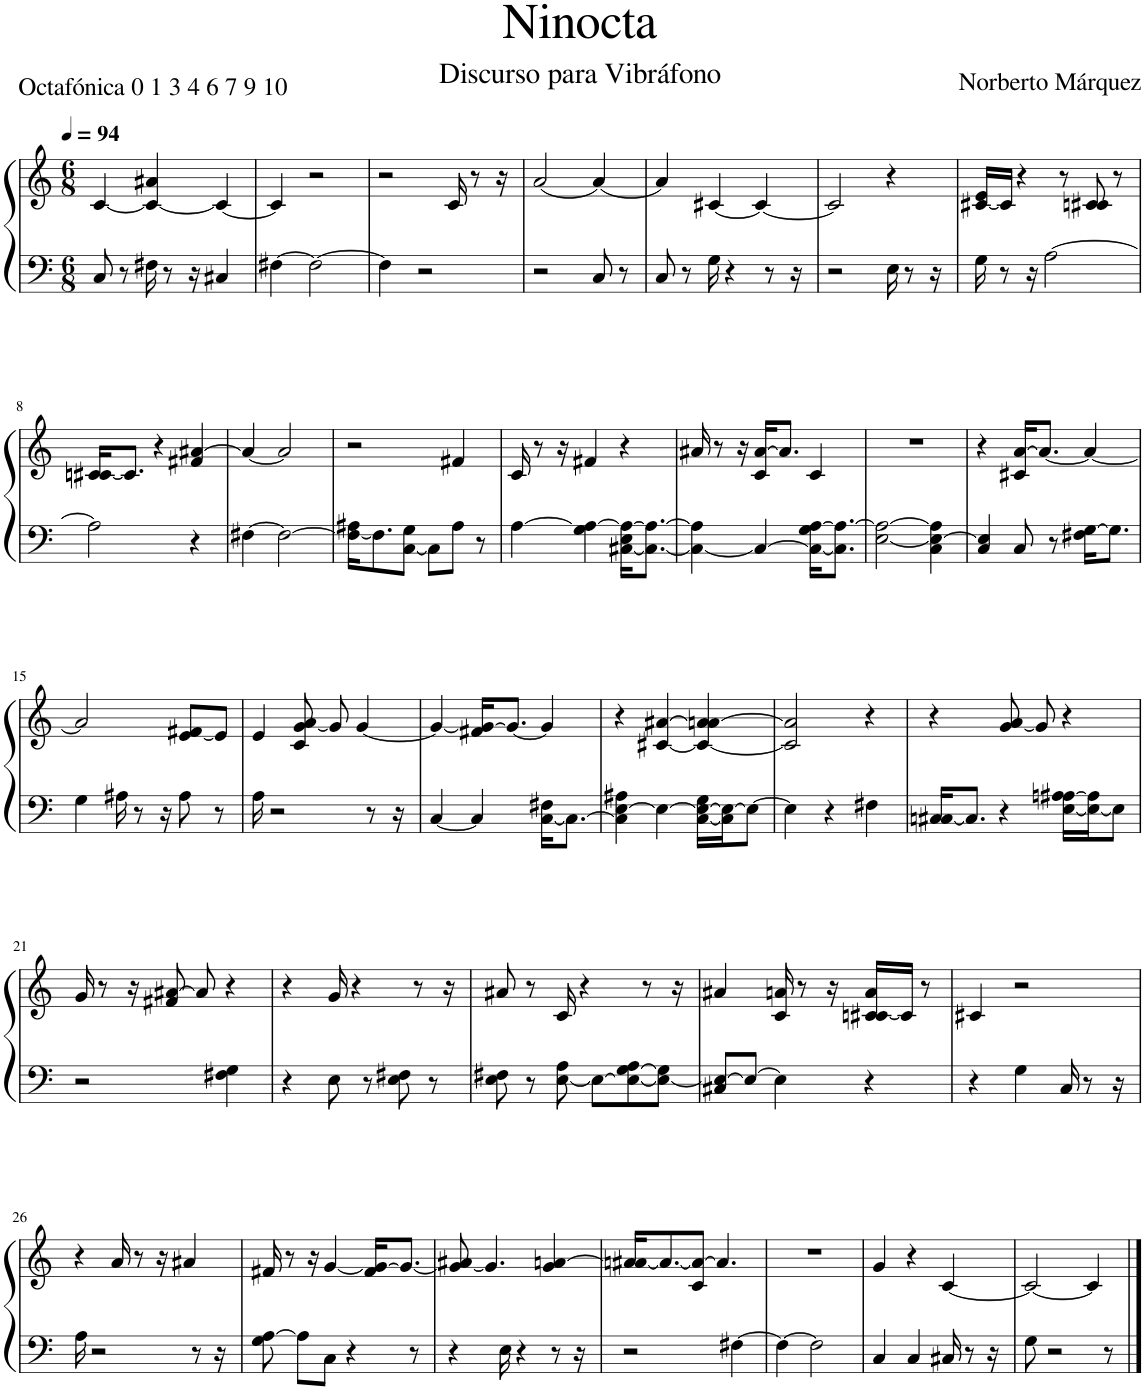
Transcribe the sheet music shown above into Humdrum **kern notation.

**kern	**kern
*part1	*part1
*staff2	*staff1
*I"Vibráfono	*
*clefF4	*clefG2
*k[]	*k[]
*M6/8	*M6/8
*MM94	*MM94
=1	=1
8C/	[4c/
8r	.
16F#X\	4c/_ 4a#X/
8r	.
16r	.
4C#X/	4c/_
=2	=2
[4F#X\	4c/]
2F#\_	2r
=3	=3
4F#\]	2r
2r	.
.	16c/
.	8r
.	16r
=4	=4
2r	[2a/
8C/	4a/_
8r	.
=5	=5
8C/	4a/]
8r	.
16G\	[4c#X/
4r	.
.	4c#/_
8r	.
16r	.
=6	=6
2r	2c#/]
16E\	4r
8r	.
16r	.
=7	=7
16G\	[16c#X/ 16e/LL
8r	16c#/JJ]
.	4r
16r	.
[2A\	.
.	8r
.	8cn/ 8c#X/
.	8r
!!LO:LB:g=z
=8	=8
2A\]	[16cn/ 16c#X/KL
.	8.c/J]
.	4r
4r	4f#X/ [4a#X/
=9	=9
[4F#X\	4a#/_
2F#\_	2a#/]
=10	=10
16F#\_ 16A#X\KL	2r
8.F#\]	.
[8C\ 8G\J	.
8C\L]	.
8A#\J	4f#X/
8r	.
=11	=11
[4A\	16c/
.	8r
.	16r
4G\ 4A\_	4f#X/
[16C#X\ 16E\ 16A\_KL	4r
8.C#\_ 8.A\_J	.
=12	=12
4C#\_ 4A\]	16a#X/
.	8r
.	16r
4C#/_	16c/ [16a#/KL
.	8.a#/J]
16C#\_ 16G\ [16A\KL	4c/
8.C#\] 8.A\_J	.
=13	=13
[2E\ 2A\_	2.r
4C\ 4E\_ 4A\]	.
=14	=14
4C/ 4E/]	4r
8C/	16c#X/ [16a/KL
.	8.a/J_
8r	.
16F#X\ [16G\KL	4a/_
8.G\J]	.
!!LO:LB:g=z
=15	=15
4G\	2a/]
16A#X\	.
8r	.
16r	.
8A#\	[8e/ 8f#X/L
8r	8e/J]
=16	=16
16A\	4e/
2r	.
.	8c/ [8g/ 8a/
.	8g/]
.	[4g/
8r	.
16r	.
=17	=17
[4C/	4g/_
4C/]	16f#X/ 16g/_KL
.	8.g/J_
[16C\ 16F#X\KL	4g/]
8.C\J_	.
=18	=18
4C\] [4E\ 4A#X\	4r
4E\_	[4c#X/ [4a#X/
[16C\ 16E\_ 16G\LL	4c#/_ 4an/ 4a#/_
16C\] 16E\_J	.
8E\J_	.
=19	=19
4E\]	2c#/] 2a#/]
4r	.
4F#X\	4r
=20	=20
[16Cn/ 16C#X/KL	4r
8.C/J]	.
4r	[8g/ 8a/
.	8g/]
[16E\ 16An\ [16A#X\LL	4r
16E\_ 16A#\]J	.
8E\J]	.
!!LO:LB:g=z
=21	=21
2r	16g/
.	8r
.	16r
.	8f#X/ [8a#X/
.	8a#/]
4F#X\ 4G\	4r
=22	=22
4r	4r
8E\	16g/
.	4r
8r	.
8E\ 8F#X\	.
.	8r
8r	.
.	16r
=23	=23
8E\ 8F#X\	8a#X/
8r	8r
[8E\ 8A\	16c/
.	4r
8E\L_	.
8E\_ [8G\ 8A\	.
.	8r
8E\_ 8G\]J	.
.	16r
=24	=24
8C#X/ 8E/_L	4a#X/
8E/J_	.
4E\]	16c/ 16an/
.	8r
.	16r
4r	16cn/ [16c#X/ 16a/LL
.	16c#/JJ]
.	8r
=25	=25
4r	4c#X/
4G\	2r
16C/	.
8r	.
16r	.
!!LO:LB:g=z
=26	=26
16A\	4r
2r	.
.	16a/
.	8r
.	16r
.	4a#X/
8r	.
16r	.
=27	=27
8G\ [8A\	16f#X/
.	8r
8A\L]	.
.	16r
8C\J	[4g/
4r	.
.	16f#/ 16g/_KL
.	8.g/J_
8r	.
=28	=28
4r	8g/_ 8a#X/
.	4.g/]
16E\	.
4r	.
.	4g/ [4an/
8r	.
16r	.
=29	=29
2r	16an/_ 16a#X/KL
.	8.a/_
.	8c/ 8a/_J
.	4.a/]
[4F#X\	.
=30	=30
4F#\_	2.r
2F#\]	.
=31	=31
4C/	4g/
4C/	4r
16C#X/	[4c/
8r	.
16r	.
=32	=32
8G\	2c/_
2r	.
.	4c/]
8r	.
==	==
*-	*-
